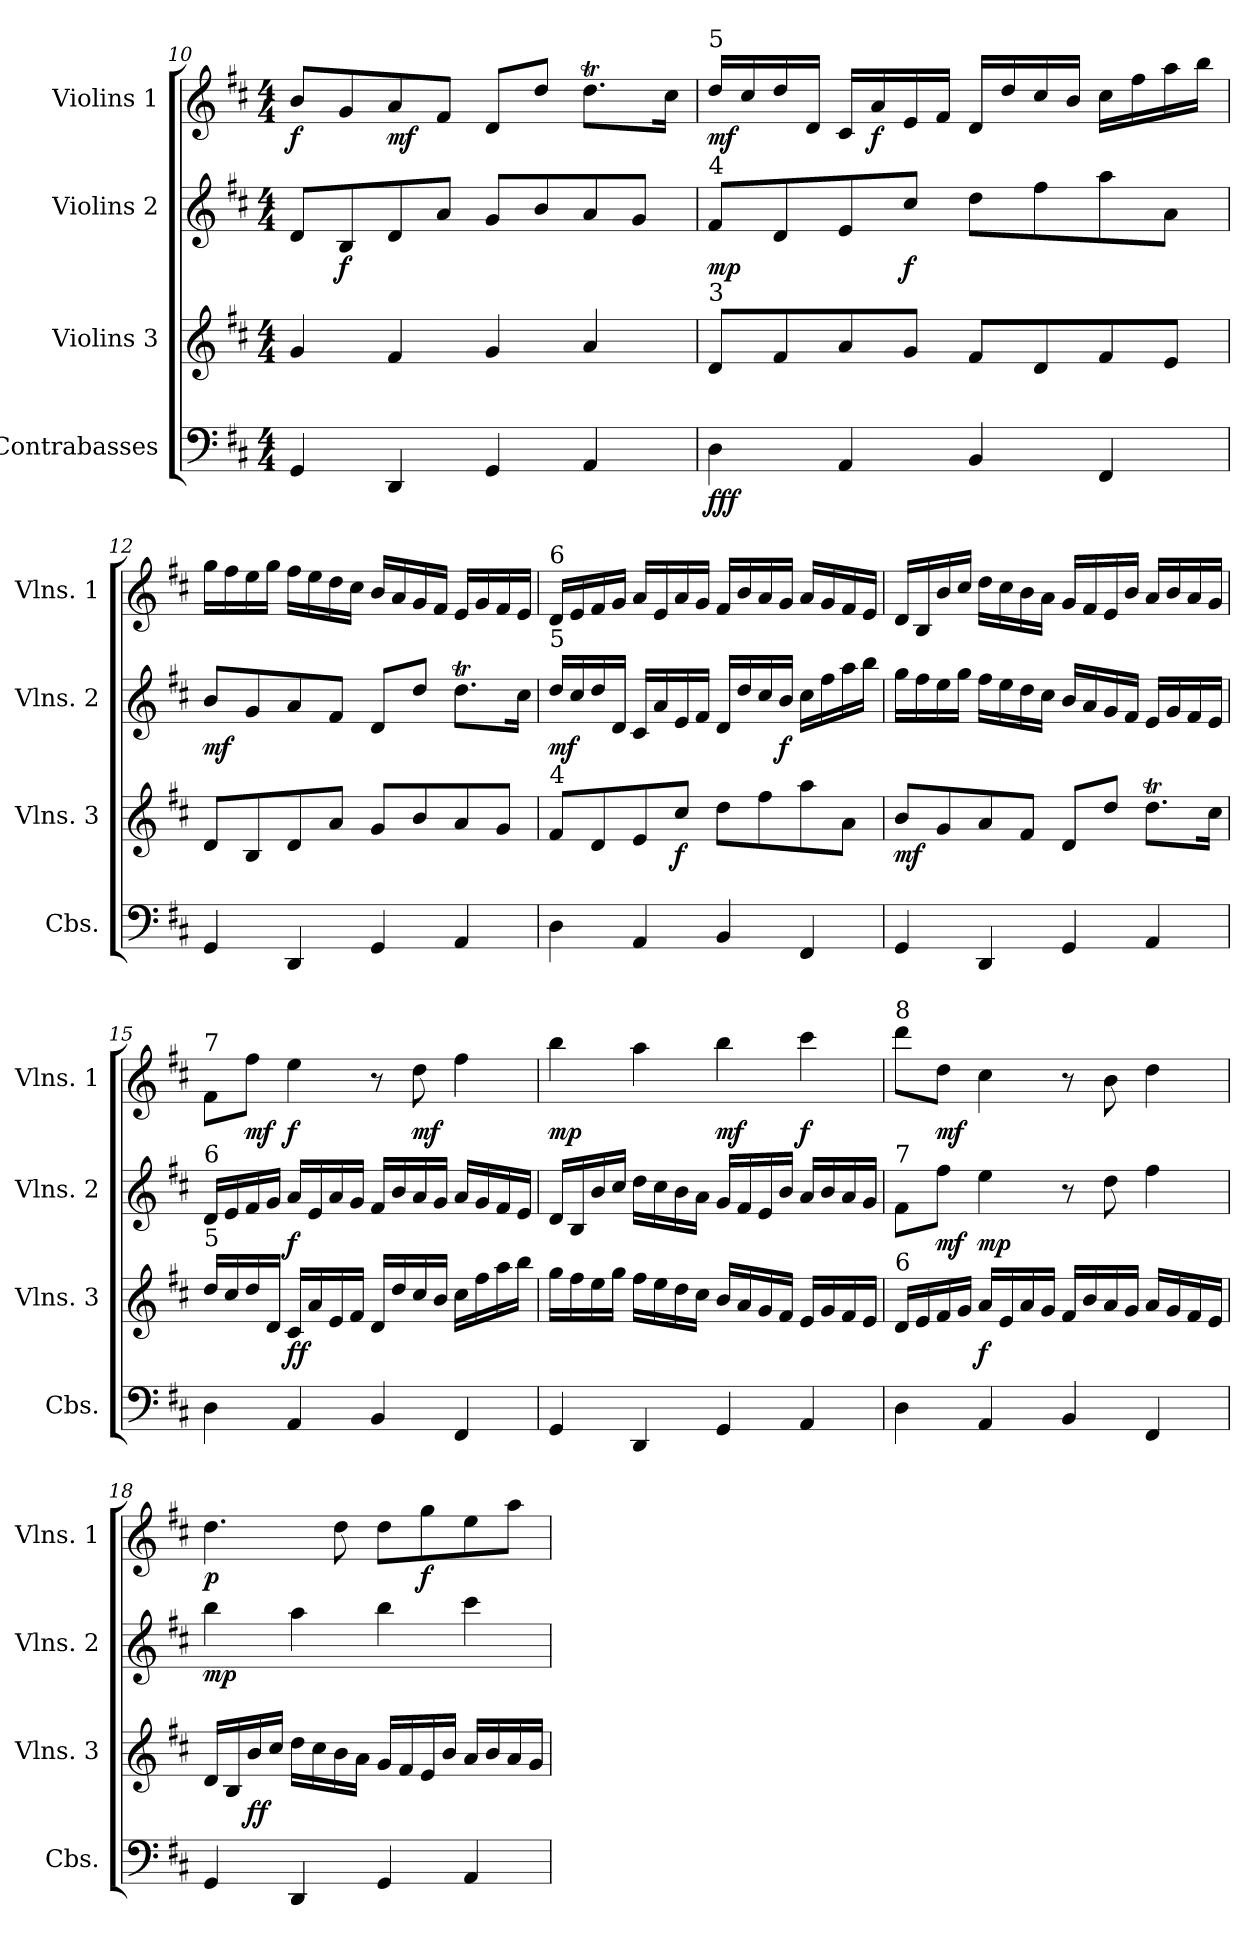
**kern	**dynam	**kern	**dynam	**kern	**dynam	**kern	**dynam
*part4	*part4	*part3	*part3	*part2	*part2	*part1	*part1
*staff4	*staff4	*staff3	*staff3	*staff2	*staff2	*staff1	*staff1
*I"Contrabasses	*	*I"Violins 3	*	*I"Violins 2	*	*I"Violins 1	*
*I'Cbs.	*	*I'Vlns. 3	*	*I'Vlns. 2	*	*I'Vlns. 1	*
*clefF4	*	*clefG2	*	*clefG2	*	*clefG2	*
*k[f#c#]	*	*k[f#c#]	*	*k[f#c#]	*	*k[f#c#]	*
*M4/4	*	*M4/4	*	*M4/4	*	*M4/4	*
=10	=10	=10	=10	=10	=10	=10	=10
!	!	!	!	!	!	!	!LO:DY:b
4GG/	.	4g/	.	8d/L	.	8b/L	f
!	!	!	!	!	!LO:DY:b	!	!
.	.	.	.	8B/	f	8g/	.
!	!	!	!	!	!	!	!LO:DY:b
4DD/	.	4f#/	.	8d/	.	8a/	mf
.	.	.	.	8a/J	.	8f#/J	.
4GG/	.	4g/	.	8g/L	.	8d/L	.
.	.	.	.	8b/	.	8dd/J	.
4AA/	.	4a/	.	8a/	.	8.ddT\L	.
.	.	.	.	8g/J	.	.	.
.	.	.	.	.	.	16cc#\Jk	.
!!LO:PB:g=z
=11	=11	=11	=11	=11	=11	=11	=11
!	!	!	!	!	!	!LO:TX:a:t=5	!
!	!	!	!	!LO:TX:a:t=4	!	!	!
!	!	!LO:TX:a:t=3	!	!	!	!	!
!	!LO:DY:b	!	!	!	!LO:DY:b	!	!LO:DY:b
4D\	fff	8d/L	.	8f#/L	mp	16dd/LL	mf
.	.	.	.	.	.	16cc#/	.
.	.	8f#/	.	8d/	.	16dd/	.
.	.	.	.	.	.	16d/JJ	.
4AA/	.	8a/	.	8e/	.	16c#/LL	.
!	!	!	!	!	!	!	!LO:DY:b
.	.	.	.	.	.	16a/	f
!	!	!	!	!	!LO:DY:b	!	!
.	.	8g/J	.	8cc#/J	f	16e/	.
.	.	.	.	.	.	16f#/JJ	.
4BB/	.	8f#/L	.	8dd\L	.	16d/LL	.
.	.	.	.	.	.	16dd/	.
.	.	8d/	.	8ff#\	.	16cc#/	.
.	.	.	.	.	.	16b/JJ	.
4FF#/	.	8f#/	.	8aa\	.	16cc#\LL	.
.	.	.	.	.	.	16ff#\	.
.	.	8e/J	.	8a\J	.	16aa\	.
.	.	.	.	.	.	16bb\JJ	.
=12	=12	=12	=12	=12	=12	=12	=12
!	!	!	!	!	!LO:DY:b	!	!
4GG/	.	8d/L	.	8b/L	mf	16gg\LL	.
.	.	.	.	.	.	16ff#\	.
.	.	8B/	.	8g/	.	16ee\	.
.	.	.	.	.	.	16gg\JJ	.
4DD/	.	8d/	.	8a/	.	16ff#\LL	.
.	.	.	.	.	.	16ee\	.
.	.	8a/J	.	8f#/J	.	16dd\	.
.	.	.	.	.	.	16cc#\JJ	.
4GG/	.	8g/L	.	8d/L	.	16b/LL	.
.	.	.	.	.	.	16a/	.
.	.	8b/	.	8dd/J	.	16g/	.
.	.	.	.	.	.	16f#/JJ	.
4AA/	.	8a/	.	8.ddT\L	.	16e/LL	.
.	.	.	.	.	.	16g/	.
.	.	8g/J	.	.	.	16f#/	.
.	.	.	.	16cc#\Jk	.	16e/JJ	.
!!LO:LB:g=z
=13	=13	=13	=13	=13	=13	=13	=13
!	!	!	!	!	!	!LO:TX:a:t=6	!
!	!	!	!	!LO:TX:a:t=5	!	!	!
!	!	!LO:TX:a:t=4	!	!	!	!	!
!	!	!	!	!	!LO:DY:b	!	!
4D\	.	8f#/L	.	16dd/LL	mf	16d/LL	.
.	.	.	.	16cc#/	.	16e/	.
.	.	8d/	.	16dd/	.	16f#/	.
.	.	.	.	16d/JJ	.	16g/JJ	.
4AA/	.	8e/	.	16c#/LL	.	16a/LL	.
.	.	.	.	16a/	.	16e/	.
!	!	!	!LO:DY:b	!	!	!	!
.	.	8cc#/J	f	16e/	.	16a/	.
.	.	.	.	16f#/JJ	.	16g/JJ	.
4BB/	.	8dd\L	.	16d/LL	.	16f#/LL	.
.	.	.	.	16dd/	.	16b/	.
.	.	8ff#\	.	16cc#/	.	16a/	.
!	!	!	!	!	!LO:DY:b	!	!
.	.	.	.	16b/JJ	f	16g/JJ	.
4FF#/	.	8aa\	.	16cc#\LL	.	16a/LL	.
.	.	.	.	16ff#\	.	16g/	.
.	.	8a\J	.	16aa\	.	16f#/	.
.	.	.	.	16bb\JJ	.	16e/JJ	.
=14	=14	=14	=14	=14	=14	=14	=14
!	!	!	!LO:DY:b	!	!	!	!
4GG/	.	8b/L	mf	16gg\LL	.	16d/LL	.
.	.	.	.	16ff#\	.	16B/	.
.	.	8g/	.	16ee\	.	16b/	.
.	.	.	.	16gg\JJ	.	16cc#/JJ	.
4DD/	.	8a/	.	16ff#\LL	.	16dd\LL	.
.	.	.	.	16ee\	.	16cc#\	.
.	.	8f#/J	.	16dd\	.	16b\	.
.	.	.	.	16cc#\JJ	.	16a\JJ	.
4GG/	.	8d/L	.	16b/LL	.	16g/LL	.
.	.	.	.	16a/	.	16f#/	.
.	.	8dd/J	.	16g/	.	16e/	.
.	.	.	.	16f#/JJ	.	16b/JJ	.
4AA/	.	8.ddT\L	.	16e/LL	.	16a/LL	.
.	.	.	.	16g/	.	16b/	.
.	.	.	.	16f#/	.	16a/	.
.	.	16cc#\Jk	.	16e/JJ	.	16g/JJ	.
!!LO:PB:g=z
=15	=15	=15	=15	=15	=15	=15	=15
!	!	!	!	!	!	!LO:TX:a:t=7	!
!	!	!	!	!LO:TX:a:t=6	!	!	!
!	!	!LO:TX:a:t=5	!	!	!	!	!
4D\	.	16dd/LL	.	16d/LL	.	8f#\L	.
.	.	16cc#/	.	16e/	.	.	.
!	!	!	!	!	!	!	!LO:DY:b
.	.	16dd/	.	16f#/	.	8ff#\J	mf
.	.	16d/JJ	.	16g/JJ	.	.	.
!	!	!	!LO:DY:b	!	!LO:DY:b	!	!LO:DY:b
4AA/	.	16c#/LL	ff	16a/LL	f	4ee\	f
.	.	16a/	.	16e/	.	.	.
.	.	16e/	.	16a/	.	.	.
.	.	16f#/JJ	.	16g/JJ	.	.	.
4BB/	.	16d/LL	.	16f#/LL	.	8r	.
.	.	16dd/	.	16b/	.	.	.
!	!	!	!	!	!	!	!LO:DY:b
.	.	16cc#/	.	16a/	.	8dd\	mf
.	.	16b/JJ	.	16g/JJ	.	.	.
4FF#/	.	16cc#\LL	.	16a/LL	.	4ff#\	.
.	.	16ff#\	.	16g/	.	.	.
.	.	16aa\	.	16f#/	.	.	.
.	.	16bb\JJ	.	16e/JJ	.	.	.
=16	=16	=16	=16	=16	=16	=16	=16
!	!	!	!	!	!	!	!LO:DY:b
4GG/	.	16gg\LL	.	16d/LL	.	4bb\	mp
.	.	16ff#\	.	16B/	.	.	.
.	.	16ee\	.	16b/	.	.	.
.	.	16gg\JJ	.	16cc#/JJ	.	.	.
4DD/	.	16ff#\LL	.	16dd\LL	.	4aa\	.
.	.	16ee\	.	16cc#\	.	.	.
.	.	16dd\	.	16b\	.	.	.
.	.	16cc#\JJ	.	16a\JJ	.	.	.
!	!	!	!	!	!	!	!LO:DY:b
4GG/	.	16b/LL	.	16g/LL	.	4bb\	mf
.	.	16a/	.	16f#/	.	.	.
.	.	16g/	.	16e/	.	.	.
.	.	16f#/JJ	.	16b/JJ	.	.	.
!	!	!	!	!	!	!	!LO:DY:b
4AA/	.	16e/LL	.	16a/LL	.	4ccc#\	f
.	.	16g/	.	16b/	.	.	.
.	.	16f#/	.	16a/	.	.	.
.	.	16e/JJ	.	16g/JJ	.	.	.
!!LO:LB:g=z
=17	=17	=17	=17	=17	=17	=17	=17
!	!	!	!	!	!	!LO:TX:a:t=8	!
!	!	!	!	!LO:TX:a:t=7	!	!	!
!	!	!LO:TX:a:t=6	!	!	!	!	!
4D\	.	16d/LL	.	8f#\L	.	8ddd\L	.
.	.	16e/	.	.	.	.	.
!	!	!	!	!	!LO:DY:b	!	!LO:DY:b
.	.	16f#/	.	8ff#\J	mf	8dd\J	mf
.	.	16g/JJ	.	.	.	.	.
!	!	!	!LO:DY:b	!	!LO:DY:b	!	!
4AA/	.	16a/LL	f	4ee\	mp	4cc#\	.
.	.	16e/	.	.	.	.	.
.	.	16a/	.	.	.	.	.
.	.	16g/JJ	.	.	.	.	.
4BB/	.	16f#/LL	.	8r	.	8r	.
.	.	16b/	.	.	.	.	.
.	.	16a/	.	8dd\	.	8b\	.
.	.	16g/JJ	.	.	.	.	.
4FF#/	.	16a/LL	.	4ff#\	.	4dd\	.
.	.	16g/	.	.	.	.	.
.	.	16f#/	.	.	.	.	.
.	.	16e/JJ	.	.	.	.	.
=18	=18	=18	=18	=18	=18	=18	=18
!	!	!	!	!	!LO:DY:b	!	!LO:DY:b
4GG/	.	16d/LL	.	4bb\	mp	4.dd\	p
.	.	16B/	.	.	.	.	.
!	!	!	!LO:DY:b	!	!	!	!
.	.	16b/	ff	.	.	.	.
.	.	16cc#/JJ	.	.	.	.	.
4DD/	.	16dd\LL	.	4aa\	.	.	.
.	.	16cc#\	.	.	.	.	.
.	.	16b\	.	.	.	8dd\	.
.	.	16a\JJ	.	.	.	.	.
4GG/	.	16g/LL	.	4bb\	.	8dd\L	.
.	.	16f#/	.	.	.	.	.
!	!	!	!	!	!	!	!LO:DY:b
.	.	16e/	.	.	.	8gg\	f
.	.	16b/JJ	.	.	.	.	.
4AA/	.	16a/LL	.	4ccc#\	.	8ee\	.
.	.	16b/	.	.	.	.	.
.	.	16a/	.	.	.	8aa\J	.
.	.	16g/JJ	.	.	.	.	.
=	=	=	=	=	=	=	=
*-	*-	*-	*-	*-	*-	*-	*-
